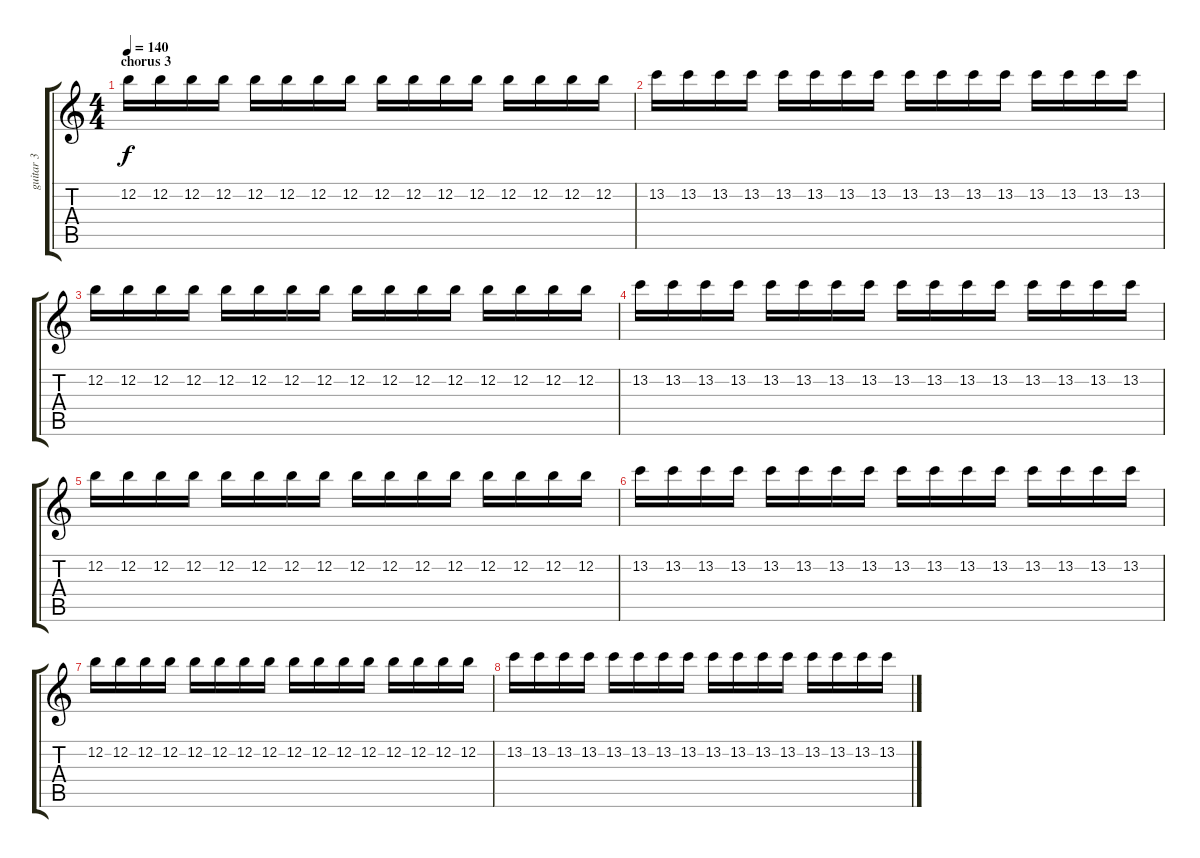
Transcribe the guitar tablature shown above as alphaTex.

\track ("guitar 3" "guitar 3") {instrument electricguitarjazz}
\staff {score tabs}
\tuning (E4 B3 G3 D3 A2 E2) {hide}
\ts (4 4)
\section ("" "chorus 3")
\tempo 140
\clef g2
\ks c
12.2.16{dy f volume 11 balance 16} 12.2.16 12.2.16 12.2.16 12.2.16 12.2.16 12.2.16 12.2.16 12.2.16 12.2.16 12.2.16 12.2.16 12.2.16 12.2.16 12.2.16 12.2.16 |
13.2.16 13.2.16 13.2.16 13.2.16 13.2.16 13.2.16 13.2.16 13.2.16 13.2.16 13.2.16 13.2.16 13.2.16 13.2.16 13.2.16 13.2.16 13.2.16 |
12.2.16 12.2.16 12.2.16 12.2.16 12.2.16 12.2.16 12.2.16 12.2.16 12.2.16 12.2.16 12.2.16 12.2.16 12.2.16 12.2.16 12.2.16 12.2.16 |
13.2.16 13.2.16 13.2.16 13.2.16 13.2.16 13.2.16 13.2.16 13.2.16 13.2.16 13.2.16 13.2.16 13.2.16 13.2.16 13.2.16 13.2.16 13.2.16 |
12.2.16 12.2.16 12.2.16 12.2.16 12.2.16 12.2.16 12.2.16 12.2.16 12.2.16 12.2.16 12.2.16 12.2.16 12.2.16 12.2.16 12.2.16 12.2.16 |
13.2.16 13.2.16 13.2.16 13.2.16 13.2.16 13.2.16 13.2.16 13.2.16 13.2.16 13.2.16 13.2.16 13.2.16 13.2.16 13.2.16 13.2.16 13.2.16 |
12.2.16 12.2.16 12.2.16 12.2.16 12.2.16 12.2.16 12.2.16 12.2.16 12.2.16 12.2.16 12.2.16 12.2.16 12.2.16 12.2.16 12.2.16 12.2.16 |
13.2.16 13.2.16 13.2.16 13.2.16 13.2.16 13.2.16 13.2.16 13.2.16 13.2.16 13.2.16 13.2.16 13.2.16 13.2.16 13.2.16 13.2.16 13.2.16
